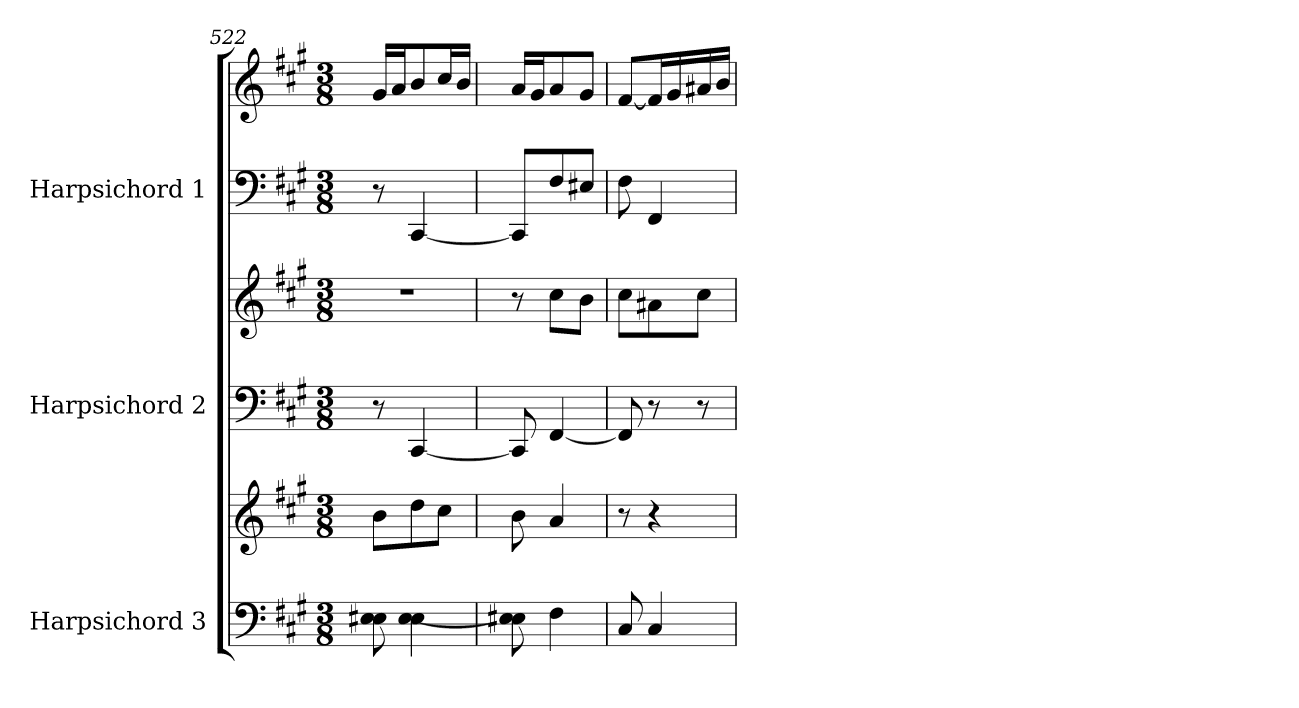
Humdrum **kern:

**kern	**kern	**kern	**kern	**kern	**kern
*part3	*part3	*part2	*part2	*part1	*part1
*staff6	*staff5	*staff4	*staff3	*staff2	*staff1
*I"Harpsichord 3	*	*I"Harpsichord 2	*	*I"Harpsichord 1	*
*I'Hp	*	*I'Hp	*	*I'Hp	*
!!LO:LB:g=z
*clefF4	*clefG2	*clefF4	*clefG2	*clefF4	*clefG2
*k[f#c#g#]	*k[f#c#g#]	*k[f#c#g#]	*k[f#c#g#]	*k[f#c#g#]	*k[f#c#g#]
*M3/8	*M3/8	*M3/8	*M3/8	*M3/8	*M3/8
=522	=522	=522	=522	=522	=522
8E\ 8E#X\	8b\L	8r	4.r	8r	16g#/LL
.	.	.	.	.	16a/J
[4E#\ 4E#\	8dd\	[4CC#/	.	[4CC#/	8b/
.	8cc#\J	.	.	.	16cc#/L
.	.	.	.	.	16b/JJ
=523	=523	=523	=523	=523	=523
8E#\] 8E#X\	8b\	8CC#/]	8r	8CC#/L]	16a/LL
.	.	.	.	.	16g#/J
4F#\	4a/	[4FF#/	8cc#\L	8F#/	8a/
.	.	.	8b\J	8E#X/J	8g#/J
=524	=524	=524	=524	=524	=524
8C#/	8r	8FF#/]	8cc#\L	8F#\	[8f#/L
4C#/	4r	8r	8a#X\	4FF#/	16f#/L]
.	.	.	.	.	16g#/
.	.	8r	8cc#\J	.	16a#X/
.	.	.	.	.	16b/JJ
=	=	=	=	=	=
*-	*-	*-	*-	*-	*-
